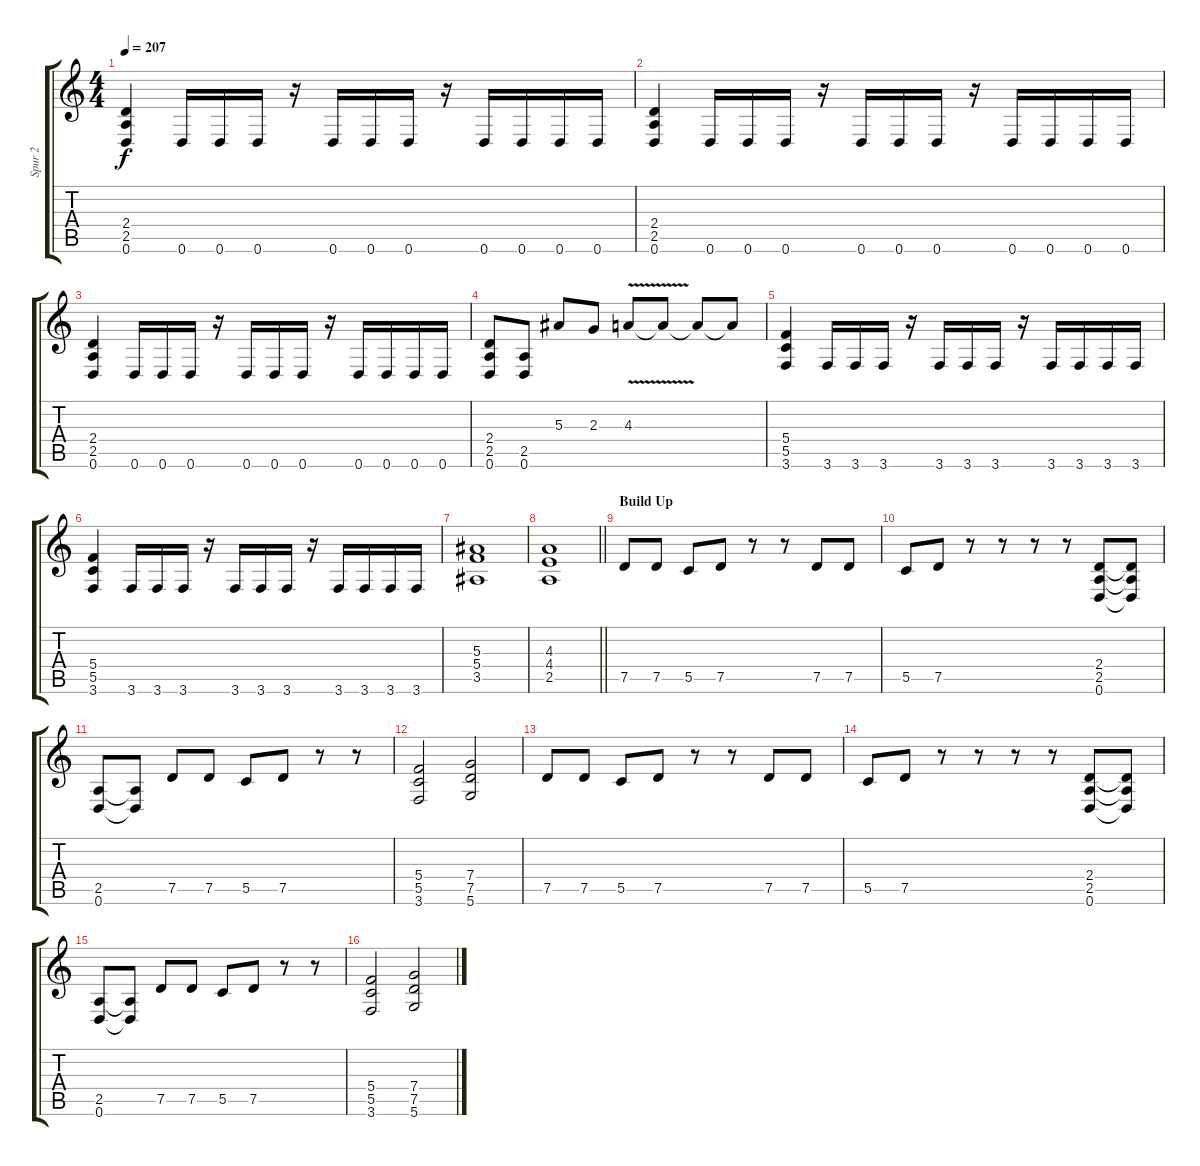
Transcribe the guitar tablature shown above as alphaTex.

\track ("Spur 2" "Spur 2") {instrument distortionguitar}
\staff {score tabs}
\tuning (D4 A3 F3 C3 G2 D2) {hide}
\ts (4 4)
\tempo 207
\clef g2
\ks c
(2.4 2.5 0.6).4{dy f instrument distortionguitar} 0.6.16 0.6.16 0.6.16 r.16 0.6.16 0.6.16 0.6.16 r.16 0.6.16 0.6.16 0.6.16 0.6.16 |
(2.4 2.5 0.6).4{instrument distortionguitar} 0.6.16 0.6.16 0.6.16 r.16 0.6.16 0.6.16 0.6.16 r.16 0.6.16 0.6.16 0.6.16 0.6.16 |
(2.4 2.5 0.6).4{instrument distortionguitar} 0.6.16 0.6.16 0.6.16 r.16 0.6.16 0.6.16 0.6.16 r.16 0.6.16 0.6.16 0.6.16 0.6.16 |
(2.4 2.5 0.6).8 (2.5 0.6).8 5.3.8 2.3.8 4.3{v}.8 4.3{t}.8 4.3{t}.8 4.3{t}.8 |
(5.4 5.5 3.6).4{instrument distortionguitar} 3.6.16 3.6.16 3.6.16 r.16 3.6.16 3.6.16 3.6.16 r.16 3.6.16 3.6.16 3.6.16 3.6.16 |
(5.4 5.5 3.6).4{instrument distortionguitar} 3.6.16 3.6.16 3.6.16 r.16 3.6.16 3.6.16 3.6.16 r.16 3.6.16 3.6.16 3.6.16 3.6.16 |
(5.3 5.4 3.5).1 |
\barLineRight lightlight
(4.3 4.4 2.5).1 |
\section ("" "Build Up")
7.5.8 7.5.8 5.5.8 7.5.8 r.8 r.8 7.5.8 7.5.8 |
5.5.8 7.5.8 r.8 r.8 r.8 r.8 (2.4 2.5 0.6).8 (2.4{t} 2.5{t} 0.6{t}).8 |
(2.5 0.6).8 (2.5{t} 0.6{t}).8 7.5.8 7.5.8 5.5.8 7.5.8 r.8 r.8 |
(5.4 5.5 3.6).2 (7.4 7.5 5.6).2 |
7.5.8 7.5.8 5.5.8 7.5.8 r.8 r.8 7.5.8 7.5.8 |
5.5.8 7.5.8 r.8 r.8 r.8 r.8 (2.4 2.5 0.6).8 (2.4{t} 2.5{t} 0.6{t}).8 |
(2.5 0.6).8 (2.5{t} 0.6{t}).8 7.5.8 7.5.8 5.5.8 7.5.8 r.8 r.8 |
(5.4 5.5 3.6).2 (7.4 7.5 5.6).2
